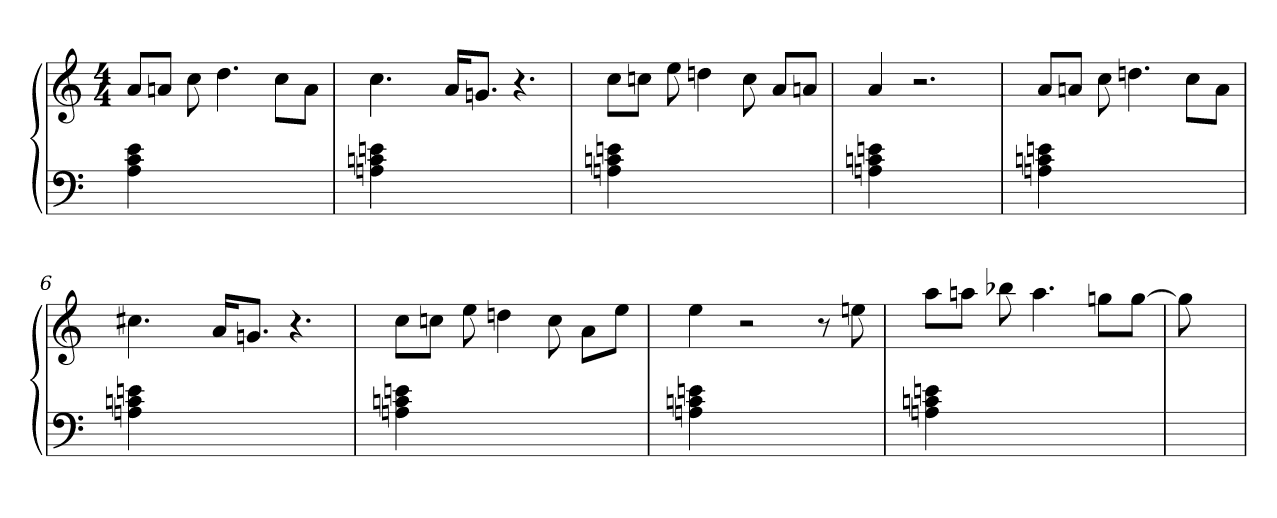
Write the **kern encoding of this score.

**kern	**kern
*part2	*part1
*staff2	*staff1
*	*M4/4
=1	=1
4A 4c 4e	8aL
.	8anJ
2.ryy	8cc
.	4.dd
.	8ccL
.	8aJ
=2	=2
4An 4cn 4en	4.cc
2.ryy	.
.	16aKL
.	8.gnJ
.	4.r
=3	=3
4An 4cn 4en	8ccL
.	8ccnJ
2.ryy	8ee
.	4ddn
.	8cc
.	8aL
.	8anJ
=4	=4
4An 4cn 4en	4a
2.ryy	2.r
=5	=5
4An 4cn 4en	8aL
.	8anJ
2.ryy	8cc
.	4.ddn
.	8ccL
.	8aJ
=6	=6
4An 4cn 4en	4.cc#X
2.ryy	.
.	16aKL
.	8.gnJ
.	4.r
=7	=7
4An 4cn 4en	8ccL
.	8ccnJ
2.ryy	8ee
.	4ddn
.	8cc
.	8aL
.	8eeJ
=8	=8
4An 4cn 4en	4ee
2.ryy	2r
.	8r
.	8een
=9	=9
4An 4cn 4en	8aaL
.	8aanJ
2.ryy	8bb-X
.	4.aa
.	8ggnL
.	[8ggJ
=10	=10
4ryy	8gg]
.	8ryy
=	=
*-	*-
